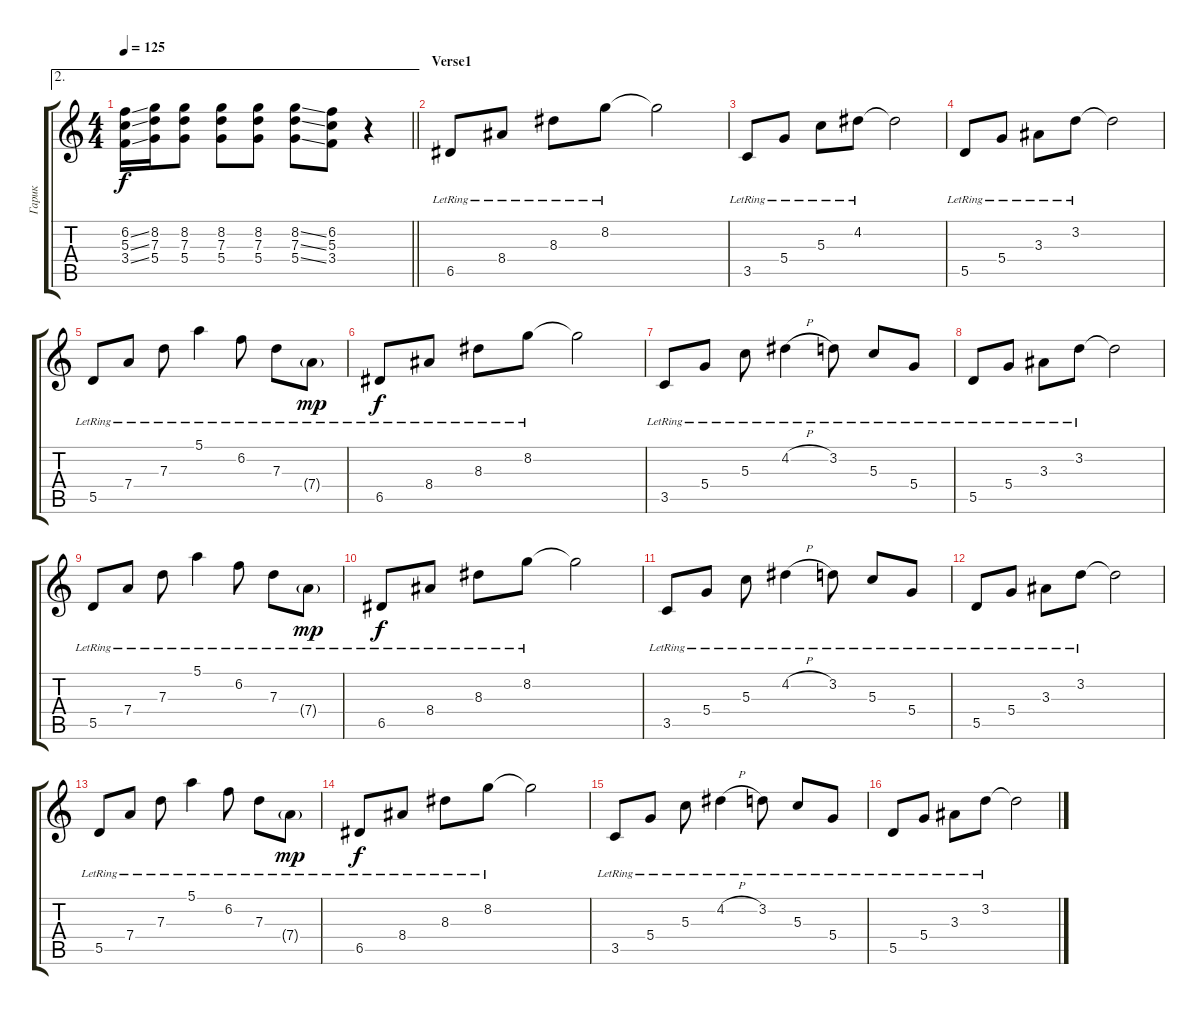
\track ("Гарик" "Гарик") {instrument electricguitarclean}
\staff {score tabs}
\tuning (E4 B3 G3 D3 A2 E2) {hide}
\ae 2
\ts (4 4)
\tempo 125
\clef g2
\barLineRight lightlight
\ks c
(6.2{ss} 5.3{ss} 3.4{ss}).16{dy f} (8.2 7.3 5.4).16 (8.2 7.3 5.4).8 (8.2 7.3 5.4).8 (8.2 7.3 5.4).8 (8.2{ss} 7.3{ss} 5.4{ss}).8 (6.2 5.3 3.4).8 r.4 |
\section ("" "Verse1")
6.5{lr}.8{instrument electricguitarclean} 8.4{lr}.8 8.3{lr}.8 8.2{lr}.8 8.2{t}.2 |
3.5{lr}.8 5.4{lr}.8 5.3{lr}.8 4.2{lr}.8 4.2{t}.2 |
5.5{lr}.8 5.4{lr}.8 3.3{lr}.8 3.2{lr}.8 3.2{t}.2 |
5.5{lr}.8 7.4{lr}.8 7.3{lr}.8 5.1{lr}.4 6.2{lr}.8 7.3{lr}.8 7.4{g lr}.8{dy mp} |
6.5{lr}.8{dy f} 8.4{lr}.8 8.3{lr}.8 8.2{lr}.8 8.2{t}.2 |
3.5{lr}.8 5.4{lr}.8 5.3{lr}.8 4.2{h lr}.4 3.2{lr}.8 5.3{lr}.8 5.4{lr}.8 |
5.5{lr}.8 5.4{lr}.8 3.3{lr}.8 3.2{lr}.8 3.2{t}.2 |
5.5{lr}.8 7.4{lr}.8 7.3{lr}.8 5.1{lr}.4 6.2{lr}.8 7.3{lr}.8 7.4{g lr}.8{dy mp} |
6.5{lr}.8{dy f} 8.4{lr}.8 8.3{lr}.8 8.2{lr}.8 8.2{t}.2 |
3.5{lr}.8 5.4{lr}.8 5.3{lr}.8 4.2{h lr}.4 3.2{lr}.8 5.3{lr}.8 5.4{lr}.8 |
5.5{lr}.8 5.4{lr}.8 3.3{lr}.8 3.2{lr}.8 3.2{t}.2 |
5.5{lr}.8 7.4{lr}.8 7.3{lr}.8 5.1{lr}.4 6.2{lr}.8 7.3{lr}.8 7.4{g lr}.8{dy mp} |
6.5{lr}.8{dy f} 8.4{lr}.8 8.3{lr}.8 8.2{lr}.8 8.2{t}.2 |
3.5{lr}.8 5.4{lr}.8 5.3{lr}.8 4.2{h lr}.4 3.2{lr}.8 5.3{lr}.8 5.4{lr}.8 |
5.5{lr}.8 5.4{lr}.8 3.3{lr}.8 3.2{lr}.8 3.2{t}.2
